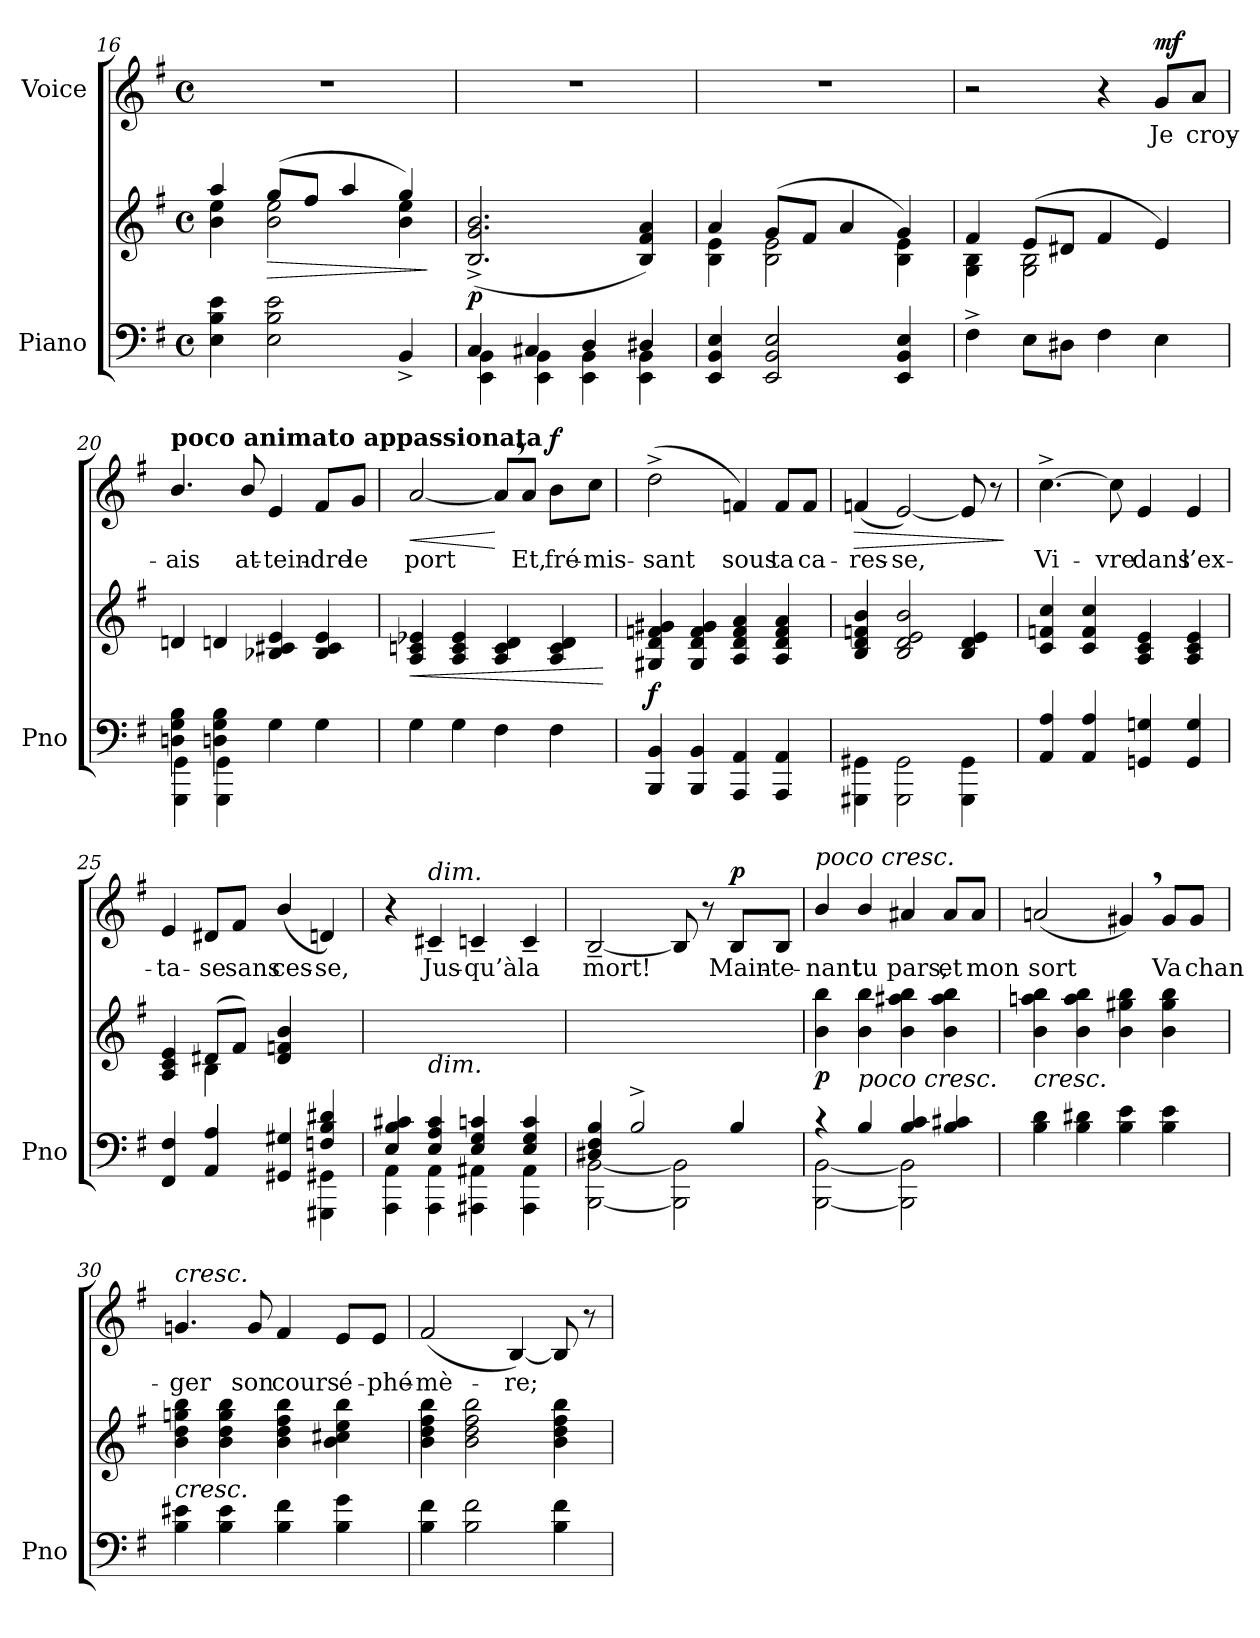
**kern	**kern	**dynam	**kern	**text	**dynam
*part2	*part2	*part2	*part1	*part1	*part1
*staff3	*staff2	*staff2/3	*staff1	*staff1	*staff1
*I"Piano	*	*	*I"Voice	*	*
*I'Pno	*	*	*	*	*
!!LO:LB:g=z
*clefF4	*clefG2	*	*clefG2	*	*
*k[f#]	*k[f#]	*	*k[f#]	*	*
*M4/4	*M4/4	*	*M4/4	*	*
*met(c)	*met(c)	*	*met(c)	*	*
=16	=16	=16	=16	=16	=16
*	*^	*	*	*	*
4E\ 4B\ 4e\	4aa/	4b\ 4ee\	.	1r	.	.
!	!	!	!LO:HP:b	!	!	!
2E\ 2B\ 2e\	(8gg/L	2b\ 2ee\	>	.	.	.
.	8ff#/J	.	.	.	.	.
.	4aa/	.	.	.	.	.
4BB^/	4gg/)	4b\ 4ee\	.	.	.	.
*	*v	*v	*	*	*	*
.	.	]	.	.	.
=17	=17	=17	=17	=17	=17
*^	*	*	*	*	*
!	!	!	!LO:DY:b	!	!	!
4C/	4EE\ 4BB\	(>2.B/^> 2.g/^> 2.b/^>	p	1r	.	.
4C#X/	4EE\ 4BB\	.	.	.	.	.
4D/	4EE\ 4BB\	.	.	.	.	.
4D#X/	4EE\ 4BB\	4B/ 4f#/ 4a/)	.	.	.	.
*v	*v	*	*	*	*	*
=18	=18	=18	=18	=18	=18
*	*^	*	*	*	*
4EE/ 4BB/ 4E/	4a/	4B\ 4e\	.	1r	.	.
2EE/ 2BB/ 2E/	(8g/L	2B\ 2e\	.	.	.	.
.	8f#/J	.	.	.	.	.
.	4a/	.	.	.	.	.
4EE/ 4BB/ 4E/	4g/)	4B\ 4e\	.	.	.	.
=19	=19	=19	=19	=19	=19	=19
4F#^\	4f#/	4G\ 4B\	.	2r	.	.
8E\L	(8e/L	2G\ 2B\	.	.	.	.
8D#X\J	8d#X/J	.	.	.	.	.
4F#\	4f#/	.	.	4r	.	.
!	!	!	!	!	!LO:LY:b	!LO:DY:a
4E\	4e/)	4ryy	.	8g/L	Je	mf
!	!	!	!	!	!LO:LY:b	!
.	.	.	.	8a/J	croy-	.
*	*v	*v	*	*	*	*
!!LO:PB:g=z
=20	=20	=20	=20	=20	=20
*^	*	*	*	*	*
!	!	!	!	!LO:TX:a:B:t=poco animato appassionata	!	!
!	!	!	!	!	!LO:LY:b	!
4Dn\ 4G\ 4B\	4GGG\ 4GG\	4dn/	.	4.b/	-ais	.
4Dn\ 4G\ 4B\	4GGG\ 4GG\	4dn/	.	.	.	.
!	!	!	!	!	!LO:LY:b	!
.	.	.	.	8b/	at-	.
!	!	!	!	!	!LO:LY:b	!
2ryy	4G\	4B-X/ 4c#X/ 4e/	.	4e/	-tein-	.
!	!	!	!	!	!LO:LY:b	!
.	4G\	4B-/ 4c#/ 4e/	.	8f#/L	-dre	.
!	!	!	!	!	!LO:LY:b	!
.	.	.	.	8g/J	le	.
*v	*v	*	*	*	*	*
=21	=21	=21	=21	=21	=21
!	!	!LO:HP:b	!	!LO:LY:b	!LO:HP:b
4G\	4A/ 4cn/ 4e-X/	<	[2a/	port	<
4G\	4A/ 4c/ 4e-/	.	.	.	.
4F#\	4A/ 4c/ 4d/	.	8a,/L]	.	[
!	!	!	!	!LO:LY:b	!
.	.	.	8a/J	Et,	.
!	!	!	!	!LO:LY:b	!LO:DY:a
4F#\	4A/ 4c/ 4d/	.	8b\L	fré-	f
!	!	!	!	!LO:LY:b	!
.	.	.	8cc\J	-mis-	.
.	.	[	.	.	.
=22	=22	=22	=22	=22	=22
!	!	!LO:DY:b	!	!LO:LY:b	!
4BBB/ 4BB/	4G#X/ 4d/ 4fn/ 4g#X/	f	(2dd^\	-sant	.
4BBB/ 4BB/	4G#/ 4d/ 4f/ 4g#/	.	.	.	.
!	!	!	!	!LO:LY:b	!
4AAA/ 4AA/	4A/ 4d/ 4f/ 4a/	.	4fn/)	sous	.
!	!	!	!	!LO:LY:b	!
4AAA/ 4AA/	4A/ 4d/ 4f/ 4a/	.	8f/L	ta	.
!	!	!	!	!LO:LY:b	!
.	.	.	8f/J	ca-	.
!!LO:LB:g=z
=23	=23	=23	=23	=23	=23
!	!	!	!	!LO:LY:b	!LO:HP:b
4GGG#X\ 4GG#X\	4B/ 4d/ 4fn/ 4b/	.	(4fn/	-res-	>
!	!	!	!	!LO:LY:b	!
2GGG#\ 2GG#\	2B/ 2d/ 2e/ 2b/	.	[2e/)	-se,	.
4GGG#\ 4GG#\	4B/ 4d/ 4e/	.	8e/]	.	.
.	.	.	8r	.	.
.	.	.	.	.	]
=24	=24	=24	=24	=24	=24
!	!	!LO:DY:b	!	!LO:LY:b	!
!	!	!LO:DY:n=1:b	!	!	!LO:DY:a
!	!	!	!	!	!LO:DY:n=1:a
4AA/ 4A/	4c/ 4fn/ 4cc/	other-dynamics f	[4.cc^\	Vi-	other-dynamics f
4AA/ 4A/	4c/ 4f/ 4cc/	.	.	.	.
!	!	!	!	!LO:LY:b	!
.	.	.	8cc\]	-vre	.
!	!	!	!	!LO:LY:b	!
4GGn/ 4Gn/	4A/ 4c/ 4e/	.	4e/	dans	.
!	!	!	!	!LO:LY:b	!
4GG/ 4G/	4A/ 4c/ 4e/	.	4e/	l’ex-	.
=25	=25	=25	=25	=25	=25
*^	*^	*	*	*	*
!	!	!	!	!	!	!LO:LY:b	!
2.ryy	4FF#/ 4F#/	4A/ 4c/ 4e/	4ryy	.	4e/	-ta-	.
!	!	!	!	!	!	!LO:LY:b	!
.	4AA/ 4A/	(8d#X/L	4B\	.	8d#X/L	-se	.
!	!	!	!	!	!	!LO:LY:b	!
.	.	8f#/J)	.	.	8f#/J	sans	.
!	!	!	!	!	!	!LO:LY:b	!
.	4GG#X/ 4G#X/	(>4d#/ 4fn/ 4b/	4ryy	.	(4b/	ces-	.
!	!	!	!	!	!	!LO:LY:b	!
4Fn/ 4B/ 4d#X/)	4GGG#X\ 4GG#X\	4ryy	4ryy	.	4dn/)	-se,	.
*	*	*v	*v	*	*	*	*
!!LO:LB:g=z
=26	=26	=26	=26	=26	=26	=26
4E/ 4B/ 4c#X/	4AAA\ 4AA\	4ryy	.	4r	.	.
!	!	!	!	!LO:TX:a:i:t=dim.	!	!
!	!	!LO:TX:b:i:t=dim.	!	!	!	!
!	!	!	!	!	!LO:LY:b	!
4E/ 4A/ 4c#/	4AAA\ 4AA\	2.ryy	.	4c#X~>/	Jus-	.
!	!	!	!	!	!LO:LY:b	!
4E/ 4G/ 4cn/	4AAA#X\ 4AA#X\	.	.	4cn~>/	-qu’à	.
!	!	!	!	!	!LO:LY:b	!
4E/ 4G/ 4c/	4AAA#\ 4AA#\	.	.	4c~>/	la	.
=27	=27	=27	=27	=27	=27	=27
!	!	!	!	!	!LO:LY:b	!
*	*	*	*	*^	*	*
4D#X/ 4F#/ 4B/	[2BBB\ [<2BB\	1ryy	.	[<2B~>/	4ryy	mort!	.
2B^>/	.	.	.	.	4ryy	.	.
.	2BBB\] 2BB\]	.	.	8B/]	2ryy	.	.
.	.	.	.	8r	.	.	.
!	!	!	!	!	!	!LO:LY:b	!LO:DY:a
4B/	.	.	.	8B/L	.	Main-	p
!	!	!	!	!	!	!LO:LY:b	!
.	.	.	.	8B/J	.	-te-	.
*	*	*	*	*v	*v	*	*
=28	=28	=28	=28	=28	=28	=28
!	!	!	!	!LO:TX:a:i:t=poco cresc.	!	!
!	!	!	!LO:DY:b	!	!LO:LY:b	!
4r	[2BBB\ [2BB\	4b\ 4bb\	p	4b/	-nant	.
!	!	!LO:TX:b:i:t=poco cresc.	!	!	!	!
!	!	!	!	!	!LO:LY:b	!
4B/	.	4b\ 4bb\	.	4b/	tu	.
!	!	!	!	!	!LO:LY:b	!
4B/ 4c/	2BBB\] 2BB\]	4b\ 4aa#X\ 4bb\	.	4a#X/	pars,	.
!	!	!	!	!	!LO:LY:b	!
4B/ 4c#X/	.	4b\ 4aa#\ 4bb\	.	8a#/L	et	.
!	!	!	!	!	!LO:LY:b	!
.	.	.	.	8a#/J	mon	.
*v	*v	*	*	*	*	*
!!LO:PB:g=z
=29	=29	=29	=29	=29	=29
!	!LO:TX:b:i:t=cresc.	!	!	!	!
!	!	!	!	!LO:LY:b	!
4B\ 4d\	4b\ 4aan\ 4bb\	.	(2an/	sort	.
4B\ 4d#X\	4b\ 4aa\ 4bb\	.	.	.	.
4B\ 4e\	4b\ 4gg#X\ 4bb\	.	4g#X,/)	.	.
!	!	!	!	!LO:LY:b	!
4B\ 4e\	4b\ 4gg#\ 4bb\	.	8g#/L	Va	.
!	!	!	!	!LO:LY:b	!
.	.	.	8g#/J	chan-	.
=30	=30	=30	=30	=30	=30
!	!	!	!LO:TX:a:i:t=cresc.	!	!
!	!LO:TX:b:i:t=cresc.	!	!	!	!
!	!	!	!	!LO:LY:b	!
4B\ 4e#X\	4b\ 4dd\ 4ggn\ 4bb\	.	4.gn/	-ger	.
4B\ 4e#\	4b\ 4dd\ 4gg\ 4bb\	.	.	.	.
!	!	!	!	!LO:LY:b	!
.	.	.	8g/	son	.
!	!	!	!	!LO:LY:b	!
4B\ 4f#\	4b\ 4dd\ 4ff#\ 4bb\	.	4f#/	cours	.
!	!	!	!	!LO:LY:b	!
4B\ 4g\	4b\ 4cc#X\ 4ee\ 4bb\	.	8e/L	é-	.
!	!	!	!	!LO:LY:b	!
.	.	.	8e/J	-phé-	.
=31	=31	=31	=31	=31	=31
!	!	!	!	!LO:LY:b	!
4B\ 4f#\	4b\ 4dd\ 4ff#\ 4bb\	.	(2f#/	-mè-	.
2B\ 2f#\	2b\ 2dd\ 2ff#\ 2bb\	.	.	.	.
!	!	!	!	!LO:LY:b	!
.	.	.	[4B/)	-re;	.
4B\ 4f#\	4b\ 4dd\ 4ff#\ 4bb\	.	8B/]	.	.
.	.	.	8r	.	.
=	=	=	=	=	=
*-	*-	*-	*-	*-	*-
